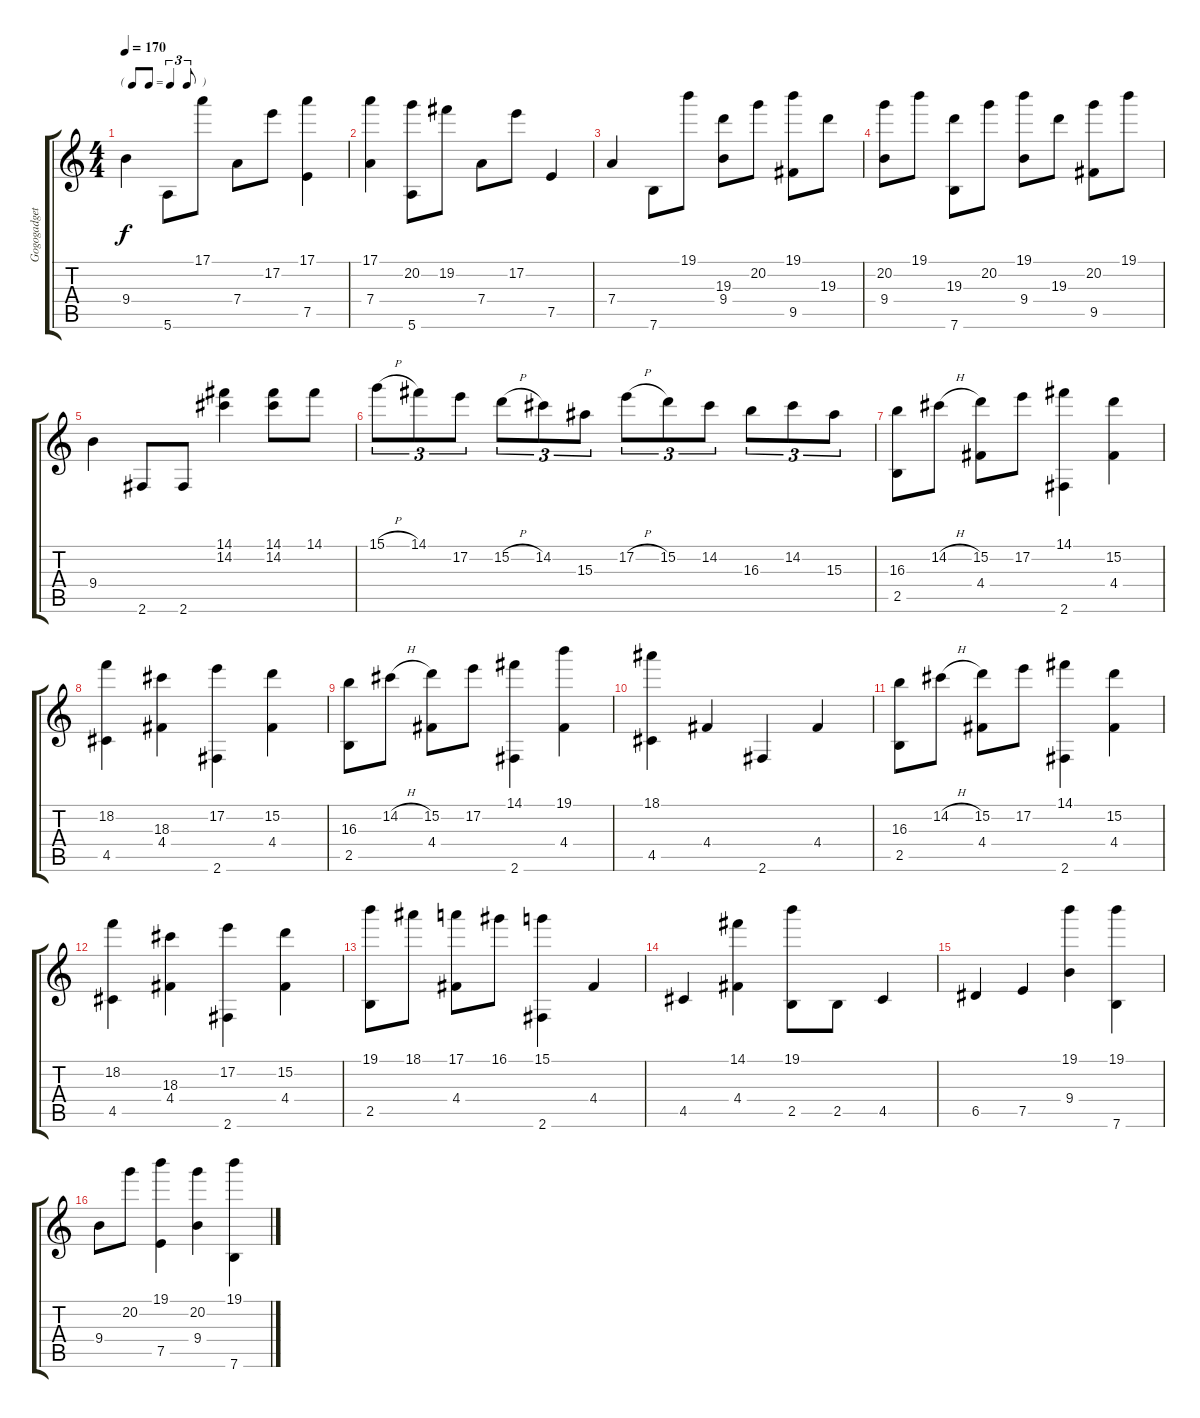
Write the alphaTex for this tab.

\track ("Gogogadgetàlaguitare1" "Gogogadget") {instrument acousticguitarsteel}
\staff {score tabs}
\tuning (E4 B3 G3 D3 A2 E2) {hide}
\ts (4 4)
\tf triplet8th
\tempo 170
\clef g2
\ks c
9.4.4{dy f} 5.6.8 17.1.8 7.4.8 17.2.8 (17.1 7.5).4 |
(17.1 7.4).4 (20.2 5.6).8 19.2.8 7.4.8 17.2.8 7.5.4 |
7.4.4 7.6.8 19.1.8 (19.3 9.4).8 20.2.8 (19.1 9.5).8 19.3.8 |
(20.2 9.4).8 19.1.8 (19.3 7.6).8 20.2.8 (19.1 9.4).8 19.3.8 (20.2 9.5).8 19.1.8 |
9.4.4 2.6.8 2.6.8 (14.1 14.2).4 (14.1 14.2).8 14.1.8 |
15.1{h}.8{tu (3 2)} 14.1.8{tu (3 2)} 17.2.8{tu (3 2)} 15.2{h}.8{tu (3 2)} 14.2.8{tu (3 2)} 15.3.8{tu (3 2)} 17.2{h}.8{tu (3 2)} 15.2.8{tu (3 2)} 14.2.8{tu (3 2)} 16.3.8{tu (3 2)} 14.2.8{tu (3 2)} 15.3.8{tu (3 2)} |
(16.3 2.5).8 14.2{h}.8 (15.2 4.4).8 17.2.8 (14.1 2.6).4 (15.2 4.4).4 |
(18.2 4.5).4 (18.3 4.4).4 (17.2 2.6).4 (15.2 4.4).4 |
(16.3 2.5).8 14.2{h}.8 (15.2 4.4).8 17.2.8 (14.1 2.6).4 (19.1 4.4).4 |
(18.1 4.5).4 4.4.4 2.6.4 4.4.4 |
(16.3 2.5).8 14.2{h}.8 (15.2 4.4).8 17.2.8 (14.1 2.6).4 (15.2 4.4).4 |
(18.2 4.5).4 (18.3 4.4).4 (17.2 2.6).4 (15.2 4.4).4 |
(19.1 2.5).8 18.1.8 (17.1 4.4).8 16.1.8 (15.1 2.6).4 4.4.4 |
4.5.4 (14.1 4.4).4 (19.1 2.5).8 2.5.8 4.5.4 |
6.5.4 7.5.4 (19.1 9.4).4 (19.1 7.6).4 |
9.4.8 20.2.8 (19.1 7.5).4 (20.2 9.4).4 (19.1 7.6).4
